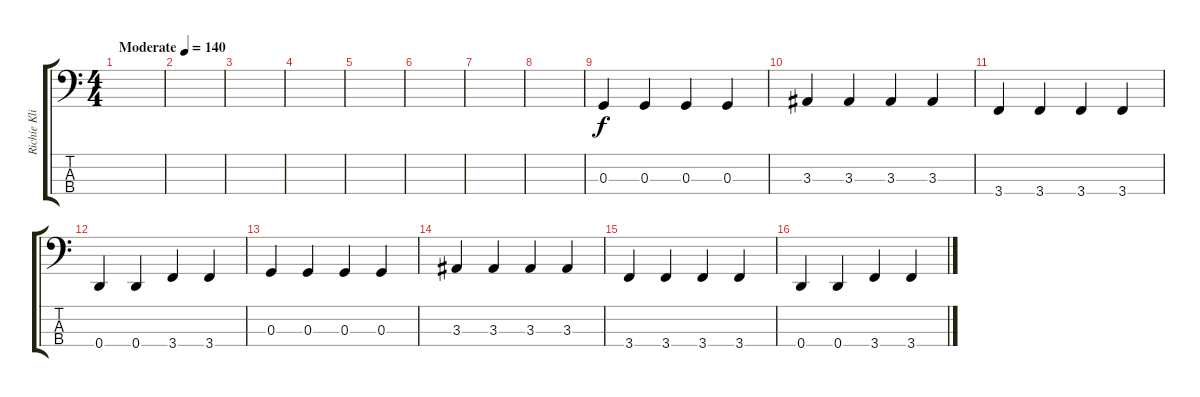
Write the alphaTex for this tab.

\track ("Richie Kline" "Richie Kli") {instrument electricbassfinger}
\staff {score tabs}
\tuning (F2 C2 G1 D1) {hide}
\ts (4 4)
\tempo (140 "Moderate")
\clef f4
\ks c
|
|
|
|
|
|
|
|
0.3.4 0.3.4 0.3.4 0.3.4 |
3.3.4 3.3.4 3.3.4 3.3.4 |
3.4.4 3.4.4 3.4.4 3.4.4 |
0.4.4 0.4.4 3.4.4 3.4.4 |
0.3.4 0.3.4 0.3.4 0.3.4 |
3.3.4 3.3.4 3.3.4 3.3.4 |
3.4.4 3.4.4 3.4.4 3.4.4 |
0.4.4 0.4.4 3.4.4 3.4.4
